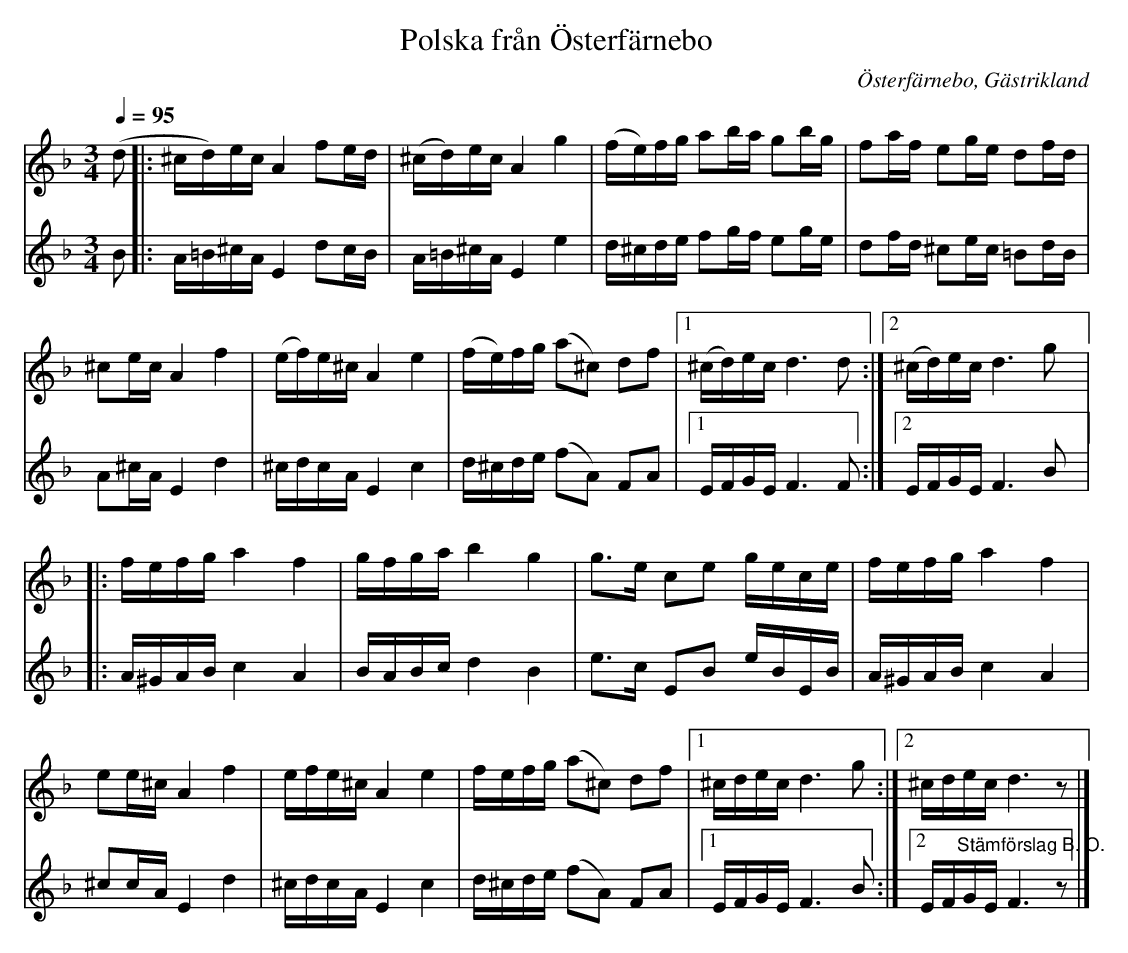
X:1
T:Polska från Österfärnebo
O:Österfärnebo, Gästrikland
L:1/16
Q:1/4=95
M:3/4
K:Dm
V:1
(d2 |: ^cd)ec A4 f2ed | (^cd)ec A4 g4 | (fe)fg a2ba g2bg | f2af e2ge d2fd |
^c2ec A4 f4 | (ef)e^c A4 e4 | (fe)fg (a2^c2) d2f2 |1 (^cd)ec d6 d2 :|2 (^cd)ec d6 g2 |:
fefg a4 f4 | gfga b4 g4 | g2>e2 c2e2 gece | fefg a4 f4 |
e2e^c A4 f4 | efe^c A4 e4 | fefg (a2^c2) d2f2 |1 ^cdec d6 g2 :|2 ^cdec d6 z2 |]
V:2
B2 |: A=B^cA E4 d2cB | A=B^cA E4 e4 | d^cde f2gf e2ge | d2fd ^c2ec =B2dB |
A2^cA E4 d4 | ^cdcA E4 c4 | d^cde (f2A2) F2A2 |1 EFGE F6 F2 :|2 EFGE F6 B2 |:
A^GAB c4 A4 | BABc d4 B4 | e2>c2 E2B2 eBEB | A^GAB c4 A4 |
^c2cA E4 d4 | ^cdcA E4 c4 | d^cde (f2A2) F2A2 |1 EFGE F6 B2 :|2 EF"^Stämförslag B. O."GE F6 z2 |]
